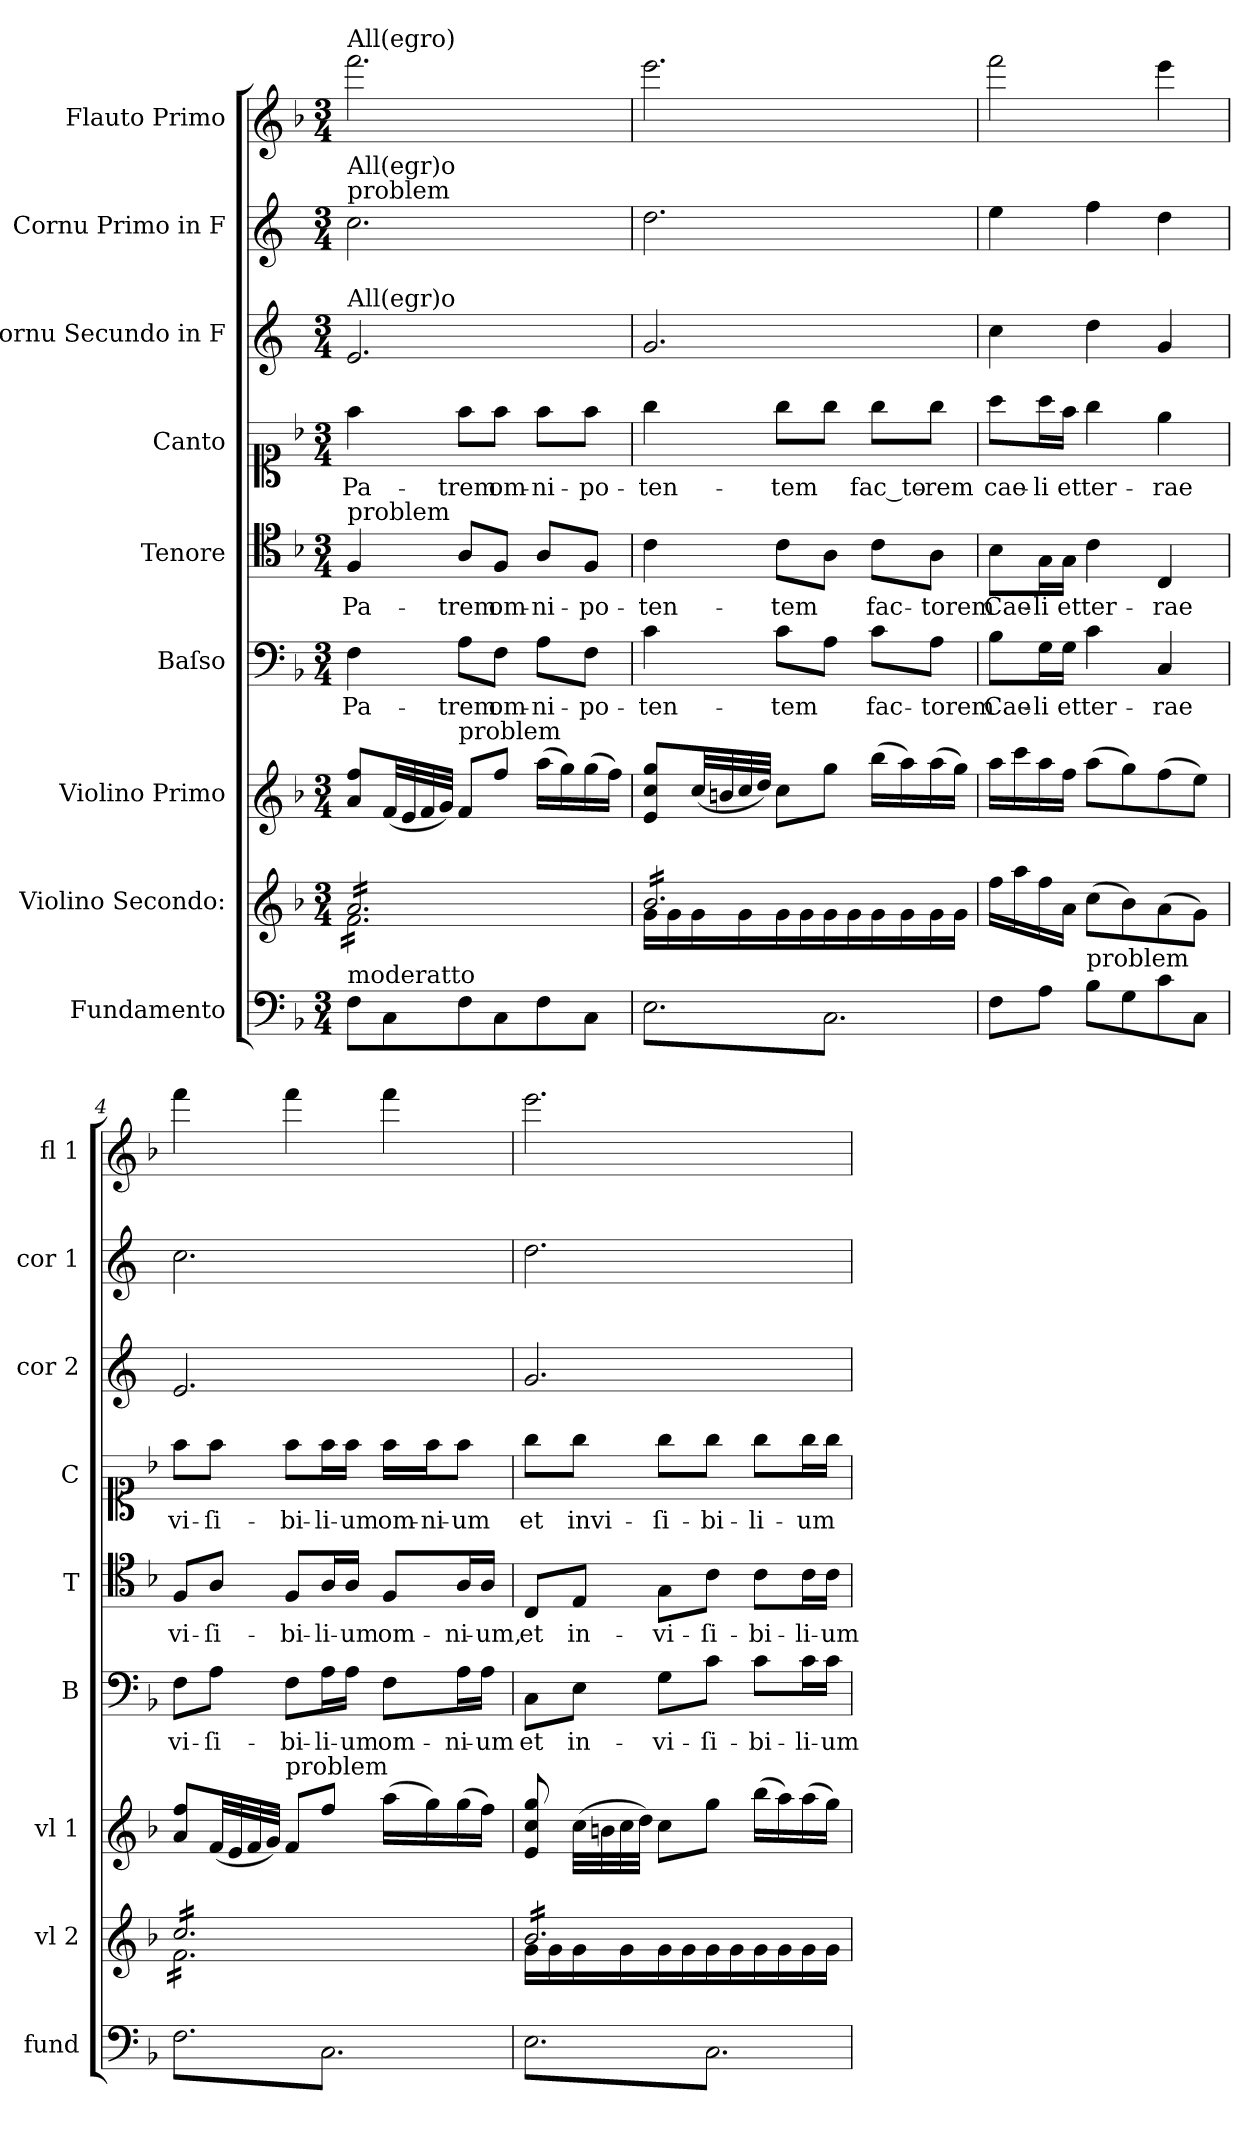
**kern	**kern	**kern	**kern	**text	**kern	**text	**kern	**text	**kern	**kern	**kern
*part9	*part8	*part7	*part6	*part6	*part5	*part5	*part4	*part4	*part3	*part2	*part1
*staff9	*staff8	*staff7	*staff6	*staff6	*staff5	*staff5	*staff4	*staff4	*staff3	*staff2	*staff1
*I"Fundamento	*I"Violino Secondo:	*I"Violino Primo	*I"Baſso	*	*I"Tenore	*	*I"Canto	*	*I"Cornu Secundo in F	*I"Cornu Primo in F	*I"Flauto Primo
*I'fund	*I'vl 2	*I'vl 1	*I'B	*	*I'T	*	*I'C	*	*I'cor 2	*I'cor 1	*I'fl 1
*clefF4	*clefG2	*clefG2	*clefF4	*	*clefC4	*	*clefC1	*	*clefG2	*clefG2	*clefG2
*	*	*	*	*	*	*	*	*	*ITrd4c7	*ITrd4c7	*
*k[b-]	*k[b-]	*k[b-]	*k[b-]	*	*k[b-]	*	*k[b-]	*	*k[b-]	*k[b-]	*k[b-]
*F:	*F:	*F:	*F:	*	*F:	*	*F:	*	*F:	*F:	*F:
*M3/4	*M3/4	*M3/4	*M3/4	*	*M3/4	*	*M3/4	*	*M3/4	*M3/4	*M3/4
=1	=1	=1	=1	=1	=1	=1	=1	=1	=1	=1	=1
*	*^	*	*	*	*	*	*	*	*	*	*
!	!	!	!	!	!	!	!	!	!	!	!	!LO:TX:a:t=All(egro)
!	!	!	!	!	!	!	!	!	!	!	!LO:TX:a:t=problem	!
!	!	!	!	!	!	!	!	!	!	!	!LO:TX:a:t=All(egr)o	!
!	!	!	!	!	!	!	!	!	!	!LO:TX:a:t=All(egr)o	!	!
!	!	!	!	!	!	!LO:TX:a:t=problem	!	!	!	!	!	!
!	!LO:TX:a:t=All(egr)o	!	!	!	!	!	!	!	!	!	!	!
!LO:TX:a:t=moderatto	!	!	!	!	!	!	!	!	!	!	!	!
*	*tremolo	*	*	*	*	*	*	*	*	*	*	*
8F\L	16a/LL	16f\LL	8a/ 8ff/L	4F\	Pa-	4F/	Pa-	4ff\	Pa-	2.A/	2.f\	2.fff\
.	16a/	16f\	.	.	.	.	.	.	.	.	.	.
8C\	16a/	16f\	(32f/LL	.	.	.	.	.	.	.	.	.
.	.	.	32e/	.	.	.	.	.	.	.	.	.
.	16a/	16f\	32f/	.	.	.	.	.	.	.	.	.
.	.	.	32g/JJJ)	.	.	.	.	.	.	.	.	.
!	!	!	!LO:TX:a:t=problem	!	!	!	!	!	!	!	!	!
8F\	16a/	16f\	8f/L	8A\L	-trem	8A/L	-trem	8ff\L	-trem	.	.	.
.	16a/	16f\	.	.	.	.	.	.	.	.	.	.
8C\	16a/	16f\	8ff\J	8F\J	om-	8F/J	om-	8ff\J	om-	.	.	.
.	16a/	16f\	.	.	.	.	.	.	.	.	.	.
8F\	16a/	16f\	(16aa\LL	8A\L	-ni-	8A/L	-ni-	8ff\L	-ni-	.	.	.
.	16a/	16f\	16gg\)	.	.	.	.	.	.	.	.	.
8C\J	16a/	16f\	(16gg\	8F\J	-po-	8F/J	-po-	8ff\J	-po-	.	.	.
.	16a/JJ	16f\JJ	16ff\JJ)	.	.	.	.	.	.	.	.	.
=2	=2	=2	=2	=2	=2	=2	=2	=2	=2	=2	=2	=2
*tremolo	*	*	*	*	*	*	*	*	*	*	*	*
8E\L	16b-/LL	16g\LL	8e/ 8cc/ 8gg/L	4c\	-ten-	4c\	-ten-	4gg\	-ten-	2.c/	2.g\	2.eee\
.	16b-/	16g\	.	.	.	.	.	.	.	.	.	.
8C\	16b-/	16g\	(32cc/LL	.	.	.	.	.	.	.	.	.
.	.	.	32bn/	.	.	.	.	.	.	.	.	.
.	16b-/	16g\	32cc/	.	.	.	.	.	.	.	.	.
.	.	.	32dd/JJJ)	.	.	.	.	.	.	.	.	.
8E\	16b-/	16g\	8cc\L	8c\L	-tem	8c\L	-tem	8gg\L	-tem	.	.	.
.	16b-/	16g\	.	.	.	.	.	.	.	.	.	.
8C\	16b-/	16g\	8gg\J	8A\J	.	8A\J	.	8gg\J	.	.	.	.
.	16b-/	16g\	.	.	.	.	.	.	.	.	.	.
8E\	16b-/	16g\	(16bb-\LL	8c\L	fac-	8c\L	fac-	8gg\L	fac_to-	.	.	.
.	16b-/	16g\	16aa\)	.	.	.	.	.	.	.	.	.
8C\J	16b-/	16g\	(16aa\	8A\J	-torem	8A\J	-torem	8gg\J	-rem	.	.	.
*Xtremolo	*	*	*	*	*	*	*	*	*	*	*	*
.	16b-/JJ	16g\JJ	16gg\JJ)	.	.	.	.	.	.	.	.	.
*	*Xtremolo	*	*	*	*	*	*	*	*	*	*	*
*	*v	*v	*	*	*	*	*	*	*	*	*	*
=3	=3	=3	=3	=3	=3	=3	=3	=3	=3	=3	=3
8F\L	16ff\LL	16aa\LL	8B-\L	Cae-	8B-\L	Cae-	8aa\L	cae-	4f\	4a\	2fff\
.	16aa\	16ccc\	.	.	.	.	.	.	.	.	.
8A\J	16ff\	16aa\	16G\L	-li	16G\L	-li	16aa\L	-li	.	.	.
.	16a\JJ	16ff\JJ	16G\JJ	et	16G\JJ	et	16ff\JJ	et	.	.	.
!LO:TX:a:t=problem	!	!	!	!	!	!	!	!	!	!	!
8B-\L	(8cc\L	(8aa\L	4c\	ter-	4c\	ter-	4gg\	ter-	4g\	4b-\	.
8G\	8b-\)	8gg\)	.	.	.	.	.	.	.	.	.
8c\	(8a\	(8ff\	4C/	-rae	4C/	-rae	4ee\	-rae	4c/	4g\	4eee\
8C/J	8g\J)	8ee\J)	.	.	.	.	.	.	.	.	.
=4	=4	=4	=4	=4	=4	=4	=4	=4	=4	=4	=4
*	*^	*	*	*	*	*	*	*	*	*	*
*tremolo	*	*	*	*	*	*	*	*	*	*	*	*
*	*tremolo	*	*	*	*	*	*	*	*	*	*	*
8F\L	16cc/LL	16f\LL	8a/ 8ff/L	8F\L	vi-	8F/L	vi-	8ff\L	vi-	2.A/	2.f\	4fff\
.	16cc/	16f\	.	.	.	.	.	.	.	.	.	.
8C\	16cc/	16f\	(32f/LL	8A\J	-ſi-	8A/J	-ſi-	8ff\J	-ſi-	.	.	.
.	.	.	32e/	.	.	.	.	.	.	.	.	.
.	16cc/	16f\	32f/	.	.	.	.	.	.	.	.	.
.	.	.	32g/JJJ)	.	.	.	.	.	.	.	.	.
!	!	!	!LO:TX:a:t=problem	!	!	!	!	!	!	!	!	!
8F\	16cc/	16f\	8f/L	8F\L	-bi-	8F/L	-bi-	8ff\L	-bi-	.	.	4fff\
.	16cc/	16f\	.	.	.	.	.	.	.	.	.	.
8C\	16cc/	16f\	8ff\J	16A\L	-li-	16A/L	-li-	16ff\L	-li-	.	.	.
.	16cc/	16f\	.	16A\JJ	-um	16A/JJ	-um	16ff\JJ	-um	.	.	.
8F\	16cc/	16f\	(16aa\LL	8F\L	om-	8F/L	om-	16ff\LL	om-	.	.	4fff\
.	16cc/	16f\	16gg\)	.	.	.	.	16ff\J	-ni-	.	.	.
8C\J	16cc/	16f\	(16gg\	16A\L	-ni-	16A/L	-ni-	8ff\J	-um	.	.	.
.	16cc/JJ	16f\JJ	16ff\JJ)	16A\JJ	-um	16A/JJ	-um,	.	.	.	.	.
=5	=5	=5	=5	=5	=5	=5	=5	=5	=5	=5	=5	=5
8E\L	16b-/LL	16g\LL	8e/ 8cc/ 8gg/	8C\L	et	8C/L	et	8gg\L	et	2.c/	2.g\	2.eee\
.	16b-/	16g\	.	.	.	.	.	.	.	.	.	.
8C\	16b-/	16g\	(32cc\LLL	8E\J	in-	8E/J	in-	8gg\J	invi-	.	.	.
.	.	.	32bn\	.	.	.	.	.	.	.	.	.
.	16b-/	16g\	32cc\	.	.	.	.	.	.	.	.	.
.	.	.	32dd\JJJ)	.	.	.	.	.	.	.	.	.
8E\	16b-/	16g\	8cc\L	8G\L	-vi-	8G\L	-vi-	8gg\L	-ſi-	.	.	.
.	16b-/	16g\	.	.	.	.	.	.	.	.	.	.
8C\	16b-/	16g\	8gg\J	8c\J	-ſi-	8c\J	-ſi-	8gg\J	-bi-	.	.	.
.	16b-/	16g\	.	.	.	.	.	.	.	.	.	.
8E\	16b-/	16g\	(16bb-\LL	8c\L	-bi-	8c\L	-bi-	8gg\L	-li-	.	.	.
.	16b-/	16g\	16aa\)	.	.	.	.	.	.	.	.	.
8C\J	16b-/	16g\	(16aa\	16c\L	-li-	16c\L	-li-	16gg\L	-um	.	.	.
*Xtremolo	*	*	*	*	*	*	*	*	*	*	*	*
.	16b-/JJ	16g\JJ	16gg\JJ)	16c\JJ	-um	16c\JJ	-um	16gg\JJ	.	.	.	.
*	*Xtremolo	*	*	*	*	*	*	*	*	*	*	*
.	.	.	.	.	.	.	.	.	.	.	.	.
.	.	.	.	.	.	.	.	.	.	.	.	.
.	.	.	.	.	.	.	.	.	.	.	.	.
*	*v	*v	*	*	*	*	*	*	*	*	*	*
=	=	=	=	=	=	=	=	=	=	=	=
*-	*-	*-	*-	*-	*-	*-	*-	*-	*-	*-	*-
